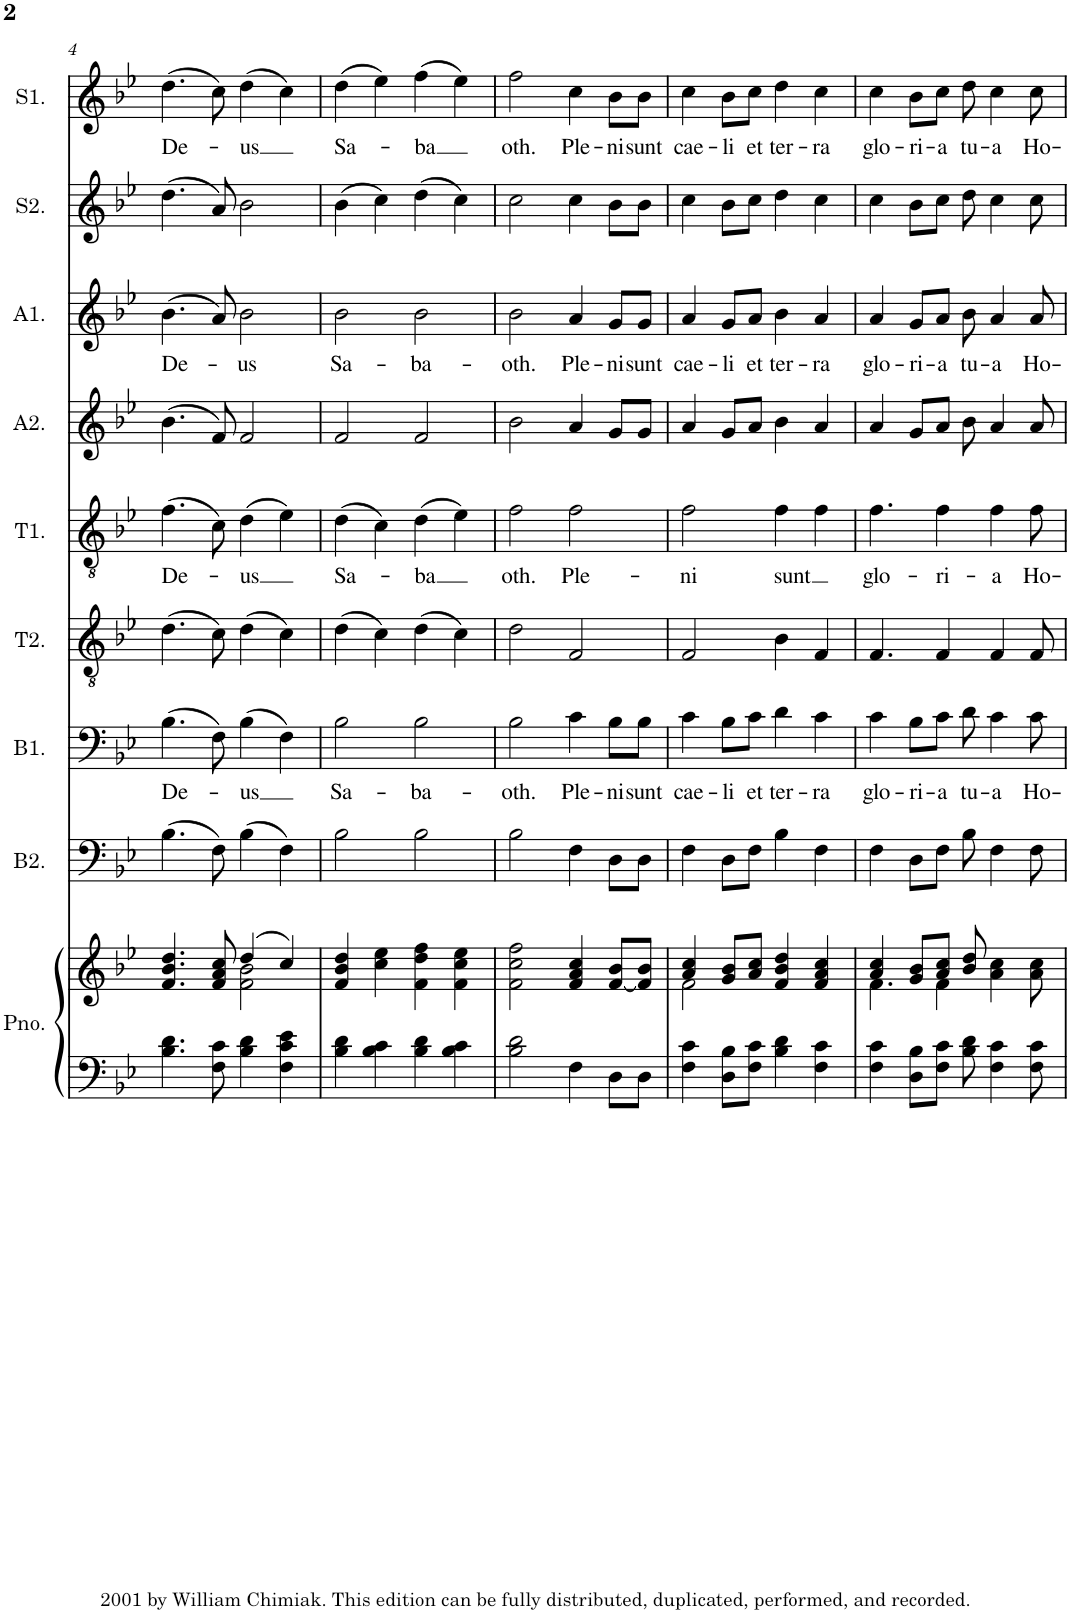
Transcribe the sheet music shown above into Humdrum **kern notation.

**kern	**kern	**kern	**kern	**text	**kern	**kern	**text	**kern	**kern	**text	**kern	**kern	**text
*part9	*part9	*part8	*part7	*part7	*part6	*part5	*part5	*part4	*part3	*part3	*part2	*part1	*part1
*staff10	*staff9	*staff8	*staff7	*staff7	*staff6	*staff5	*staff5	*staff4	*staff3	*staff3	*staff2	*staff1	*staff1
*I"Piano (for rehearsal only)	*	*I"Bass2	*I"Bass1	*	*I"Tenor2	*I"Tenor1	*	*I"Alto2	*I"Alto1	*	*I"Soprano2	*I"Soprano1	*
*I'Pno.	*	*I'B2.	*I'B1.	*	*I'T2.	*I'T1.	*	*I'A2.	*I'A1.	*	*I'S2.	*I'S1.	*
!!LO:PB:g=z
*clefF4	*clefG2	*clefF4	*clefF4	*	*clefGv2	*clefGv2	*	*clefG2	*clefG2	*	*clefG2	*clefG2	*
*k[b-e-]	*k[b-e-]	*k[b-e-]	*k[b-e-]	*	*k[b-e-]	*k[b-e-]	*	*k[b-e-]	*k[b-e-]	*	*k[b-e-]	*k[b-e-]	*
*M4/4	*M4/4	*M4/4	*M4/4	*	*M4/4	*M4/4	*	*M4/4	*M4/4	*	*M4/4	*M4/4	*
=4	=4	=4	=4	=4	=4	=4	=4	=4	=4	=4	=4	=4	=4
*	*^	*	*	*	*	*	*	*	*	*	*	*	*
!	!	!	!	!	!LO:LY:b	!	!	!LO:LY:b	!	!	!LO:LY:b	!	!	!LO:LY:b
4.B-\ 4.d\	4.f/ 4.b-/ 4.dd/	2ryy	(4.B-\	(4.B-\	De-	(4.d\	(4.f\	De-	(4.b-\	(4.b-\	De-	(4.dd\	(4.dd\	De-
8F\ 8c\	8f/ 8a/ 8cc/	.	8F\)	8F\)	.	8c\)	8c\)	.	8f/)	8a/)	.	8a/)	8cc\)	.
!	!	!	!	!	!LO:LY:b	!	!	!LO:LY:b	!	!	!LO:LY:b	!	!	!LO:LY:b
4B-\ 4d\	(4dd/	2f\ 2b-\	(4B-\	(4B-\	-us	(4d\	(4d\	-us	2f/	2b-\	-us	2b-\	(4dd\	-us
4F\ 4c\ 4e-\	4cc/)	.	4F\)	4F\)	.	4c\)	4e-\)	.	.	.	.	.	4cc\)	.
*	*v	*v	*	*	*	*	*	*	*	*	*	*	*	*
=5	=5	=5	=5	=5	=5	=5	=5	=5	=5	=5	=5	=5	=5
!	!	!	!	!LO:LY:b	!	!	!LO:LY:b	!	!	!LO:LY:b	!	!	!LO:LY:b
4B-\ 4d\	4f/ 4b-/ 4dd/	2B-\	2B-\	Sa-	(4d\	(4d\	Sa-	2f/	2b-\	Sa-	(4b-\	(4dd\	Sa-
4B-\ 4c\	4cc\ 4ee-\	.	.	.	4c\)	4c\)	.	.	.	.	4cc\)	4ee-\)	.
!	!	!	!	!LO:LY:b	!	!	!LO:LY:b	!	!	!LO:LY:b	!	!	!LO:LY:b
4B-\ 4d\	4f\ 4dd\ 4ff\	2B-\	2B-\	-ba-	(4d\	(4d\	-ba	2f/	2b-\	-ba-	(4dd\	(4ff\	-ba
4B-\ 4c\	4f\ 4cc\ 4ee-\	.	.	.	4c\)	4e-\)	.	.	.	.	4cc\)	4ee-\)	.
=6	=6	=6	=6	=6	=6	=6	=6	=6	=6	=6	=6	=6	=6
!	!	!	!	!LO:LY:b	!	!	!LO:LY:b	!	!	!LO:LY:b	!	!	!LO:LY:b
2B-\ 2d\	2f\ 2cc\ 2ff\	2B-\	2B-\	-oth.	2d\	2f\	oth.	2b-\	2b-\	-oth.	2cc\	2ff\	oth.
!	!	!	!	!LO:LY:b	!	!	!LO:LY:b	!	!	!LO:LY:b	!	!	!LO:LY:b
4F\	4f/ 4a/ 4cc/	4F\	4c\	Ple-	2F/	2f\	Ple-	4a/	4a/	Ple-	4cc\	4cc\	Ple-
!	!	!	!	!LO:LY:b	!	!	!	!	!	!LO:LY:b	!	!	!LO:LY:b
8D\L	[8f/ 8b-/L	8D\L	8B-\L	-ni	.	.	.	8g/L	8g/L	-ni	8b-\L	8b-\L	-ni
!	!	!	!	!LO:LY:b	!	!	!	!	!	!LO:LY:b	!	!	!LO:LY:b
8D\J	8f/] 8b-/J	8D\J	8B-\J	sunt	.	.	.	8g/J	8g/J	sunt	8b-\J	8b-\J	sunt
=7	=7	=7	=7	=7	=7	=7	=7	=7	=7	=7	=7	=7	=7
*	*^	*	*	*	*	*	*	*	*	*	*	*	*
!	!	!	!	!	!LO:LY:b	!	!	!LO:LY:b	!	!	!LO:LY:b	!	!	!LO:LY:b
4F\ 4c\	4a/ 4cc/	2f\	4F\	4c\	cae-	2F/	2f\	-ni	4a/	4a/	cae-	4cc\	4cc\	cae-
!	!	!	!	!	!LO:LY:b	!	!	!	!	!	!LO:LY:b	!	!	!LO:LY:b
8D\ 8B-\L	8g/ 8b-/L	.	8D\L	8B-\L	-li	.	.	.	8g/L	8g/L	-li	8b-\L	8b-\L	-li
!	!	!	!	!	!LO:LY:b	!	!	!	!	!	!LO:LY:b	!	!	!LO:LY:b
8F\ 8c\J	8a/ 8cc/J	.	8F\J	8c\J	et	.	.	.	8a/J	8a/J	et	8cc\J	8cc\J	et
!	!	!	!	!	!LO:LY:b	!	!	!LO:LY:b	!	!	!LO:LY:b	!	!	!LO:LY:b
4B-\ 4d\	4f/ 4b-/ 4dd/	2ryy	4B-\	4d\	ter-	4B-\	4f\	sunt	4b-\	4b-\	ter-	4dd\	4dd\	ter-
!	!	!	!	!	!LO:LY:b	!	!	!	!	!	!LO:LY:b	!	!	!LO:LY:b
4F\ 4c\	4f/ 4a/ 4cc/	.	4F\	4c\	-ra	4F/	4f\	.	4a/	4a/	-ra	4cc\	4cc\	-ra
=8	=8	=8	=8	=8	=8	=8	=8	=8	=8	=8	=8	=8	=8	=8
!	!	!	!	!	!LO:LY:b	!	!	!LO:LY:b	!	!	!LO:LY:b	!	!	!LO:LY:b
4F\ 4c\	4a/ 4cc/	4.f\	4F\	4c\	glo-	4.F/	4.f\	glo-	4a/	4a/	glo-	4cc\	4cc\	glo-
!	!	!	!	!	!LO:LY:b	!	!	!	!	!	!LO:LY:b	!	!	!LO:LY:b
8D\ 8B-\L	8g/ 8b-/L	.	8D\L	8B-\L	-ri-	.	.	.	8g/L	8g/L	-ri-	8b-\L	8b-\L	-ri-
!	!	!	!	!	!LO:LY:b	!	!	!LO:LY:b	!	!	!LO:LY:b	!	!	!LO:LY:b
8F\ 8c\J	8a/ 8cc/J	4f\	8F\J	8c\J	-a	4F/	4f\	-ri-	8a/J	8a/J	-a	8cc\J	8cc\J	-a
!	!	!	!	!	!LO:LY:b	!	!	!	!	!	!LO:LY:b	!	!	!LO:LY:b
8B-\ 8d\	8b-/ 8dd/	.	8B-\	8d\	tu-	.	.	.	8b-\	8b-\	tu-	8dd\	8dd\	tu-
!	!	!	!	!	!LO:LY:b	!	!	!LO:LY:b	!	!	!LO:LY:b	!	!	!LO:LY:b
4F\ 4c\	4a\ 4cc\	4.ryy	4F\	4c\	-a	4F/	4f\	-a	4a/	4a/	-a	4cc\	4cc\	-a
!	!	!	!	!	!LO:LY:b	!	!	!LO:LY:b	!	!	!LO:LY:b	!	!	!LO:LY:b
8F\ 8c\	8a\ 8cc\	.	8F\	8c\	Ho-	8F/	8f\	Ho-	8a/	8a/	Ho-	8cc\	8cc\	Ho-
*	*v	*v	*	*	*	*	*	*	*	*	*	*	*	*
=	=	=	=	=	=	=	=	=	=	=	=	=	=
*-	*-	*-	*-	*-	*-	*-	*-	*-	*-	*-	*-	*-	*-
